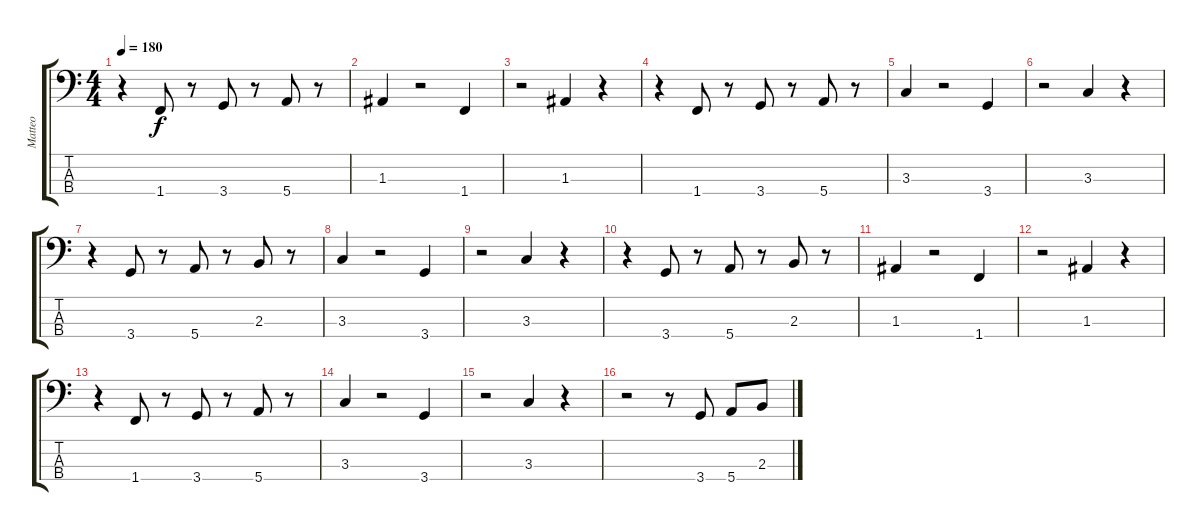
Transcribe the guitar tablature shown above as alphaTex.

\track ("Matteo" "Matteo") {instrument slapbass2}
\staff {score tabs}
\tuning (G2 D2 A1 E1) {hide}
\ts (4 4)
\tempo 180
\clef f4
\ks c
r.4{dy f} 1.4.8 r.8 3.4.8 r.8 5.4.8 r.8 |
1.3.4 r.2 1.4.4 |
r.2 1.3.4 r.4 |
r.4 1.4.8 r.8 3.4.8 r.8 5.4.8 r.8 |
3.3.4 r.2 3.4.4 |
r.2 3.3.4 r.4 |
r.4 3.4.8 r.8 5.4.8 r.8 2.3.8 r.8 |
3.3.4 r.2 3.4.4 |
r.2 3.3.4 r.4 |
r.4 3.4.8 r.8 5.4.8 r.8 2.3.8 r.8 |
1.3.4 r.2 1.4.4 |
r.2 1.3.4 r.4 |
r.4 1.4.8 r.8 3.4.8 r.8 5.4.8 r.8 |
3.3.4 r.2 3.4.4 |
r.2 3.3.4 r.4 |
r.2 r.8 3.4.8 5.4.8 2.3.8
